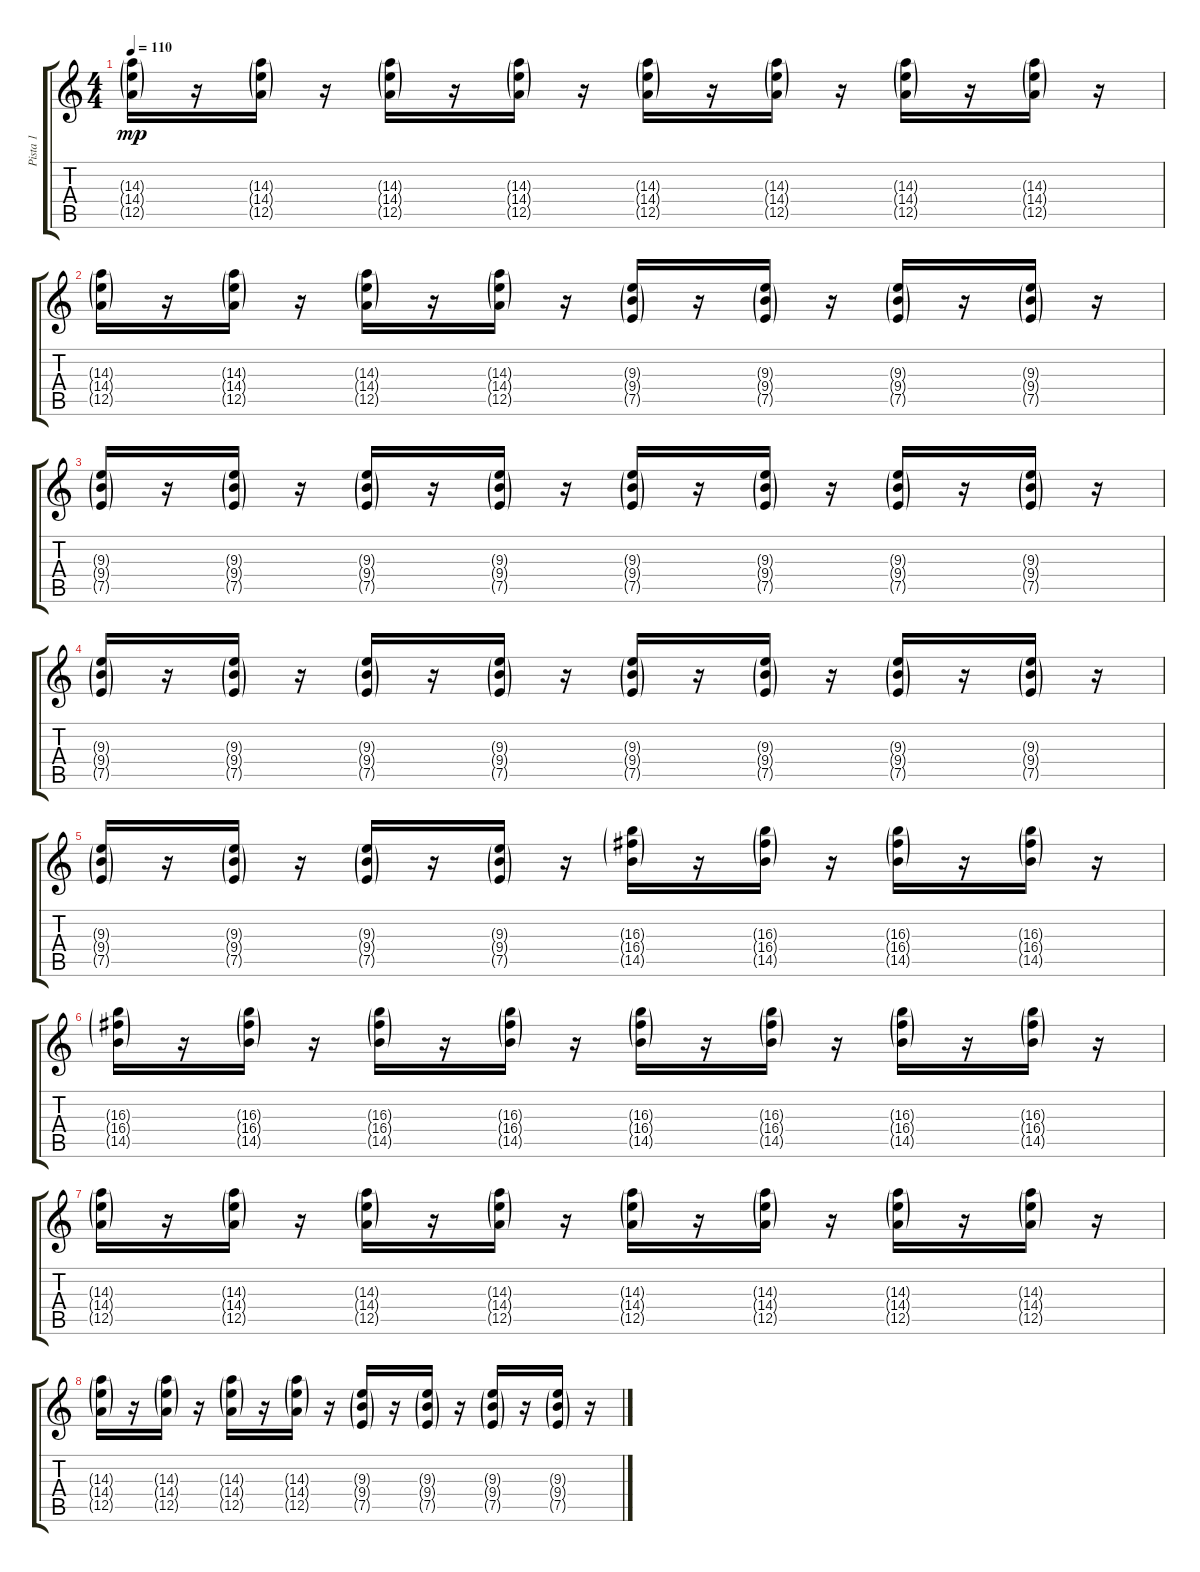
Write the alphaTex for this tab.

\track ("Pista 1" "Pista 1") {instrument overdrivenguitar}
\staff {score tabs}
\tuning (E4 B3 G3 D3 A2 E2) {hide}
\ts (4 4)
\tempo 110
\clef g2
\ks c
(14.3{g} 14.4{g} 12.5{g}).16{dy mp} r.16 (14.3{g} 14.4{g} 12.5{g}).16 r.16 (14.3{g} 14.4{g} 12.5{g}).16 r.16 (14.3{g} 14.4{g} 12.5{g}).16 r.16 (14.3{g} 14.4{g} 12.5{g}).16 r.16 (14.3{g} 14.4{g} 12.5{g}).16 r.16 (14.3{g} 14.4{g} 12.5{g}).16 r.16 (14.3{g} 14.4{g} 12.5{g}).16 r.16 |
(14.3{g} 14.4{g} 12.5{g}).16 r.16 (14.3{g} 14.4{g} 12.5{g}).16 r.16 (14.3{g} 14.4{g} 12.5{g}).16 r.16 (14.3{g} 14.4{g} 12.5{g}).16 r.16 (9.3{g} 9.4{g} 7.5{g}).16 r.16 (9.3{g} 9.4{g} 7.5{g}).16 r.16 (9.3{g} 9.4{g} 7.5{g}).16 r.16 (9.3{g} 9.4{g} 7.5{g}).16 r.16 |
(9.3{g} 9.4{g} 7.5{g}).16 r.16 (9.3{g} 9.4{g} 7.5{g}).16 r.16 (9.3{g} 9.4{g} 7.5{g}).16 r.16 (9.3{g} 9.4{g} 7.5{g}).16 r.16 (9.3{g} 9.4{g} 7.5{g}).16 r.16 (9.3{g} 9.4{g} 7.5{g}).16 r.16 (9.3{g} 9.4{g} 7.5{g}).16 r.16 (9.3{g} 9.4{g} 7.5{g}).16 r.16 |
(9.3{g} 9.4{g} 7.5{g}).16 r.16 (9.3{g} 9.4{g} 7.5{g}).16 r.16 (9.3{g} 9.4{g} 7.5{g}).16 r.16 (9.3{g} 9.4{g} 7.5{g}).16 r.16 (9.3{g} 9.4{g} 7.5{g}).16 r.16 (9.3{g} 9.4{g} 7.5{g}).16 r.16 (9.3{g} 9.4{g} 7.5{g}).16 r.16 (9.3{g} 9.4{g} 7.5{g}).16 r.16 |
(9.3{g} 9.4{g} 7.5{g}).16 r.16 (9.3{g} 9.4{g} 7.5{g}).16 r.16 (9.3{g} 9.4{g} 7.5{g}).16 r.16 (9.3{g} 9.4{g} 7.5{g}).16 r.16 (16.3{g} 16.4{g} 14.5{g}).16 r.16 (16.3{g} 16.4{g} 14.5{g}).16 r.16 (16.3{g} 16.4{g} 14.5{g}).16 r.16 (16.3{g} 16.4{g} 14.5{g}).16 r.16 |
(16.3{g} 16.4{g} 14.5{g}).16 r.16 (16.3{g} 16.4{g} 14.5{g}).16 r.16 (16.3{g} 16.4{g} 14.5{g}).16 r.16 (16.3{g} 16.4{g} 14.5{g}).16 r.16 (16.3{g} 16.4{g} 14.5{g}).16 r.16 (16.3{g} 16.4{g} 14.5{g}).16 r.16 (16.3{g} 16.4{g} 14.5{g}).16 r.16 (16.3{g} 16.4{g} 14.5{g}).16 r.16 |
(14.3{g} 14.4{g} 12.5{g}).16 r.16 (14.3{g} 14.4{g} 12.5{g}).16 r.16 (14.3{g} 14.4{g} 12.5{g}).16 r.16 (14.3{g} 14.4{g} 12.5{g}).16 r.16 (14.3{g} 14.4{g} 12.5{g}).16 r.16 (14.3{g} 14.4{g} 12.5{g}).16 r.16 (14.3{g} 14.4{g} 12.5{g}).16 r.16 (14.3{g} 14.4{g} 12.5{g}).16 r.16 |
(14.3{g} 14.4{g} 12.5{g}).16 r.16 (14.3{g} 14.4{g} 12.5{g}).16 r.16 (14.3{g} 14.4{g} 12.5{g}).16 r.16 (14.3{g} 14.4{g} 12.5{g}).16 r.16 (9.3{g} 9.4{g} 7.5{g}).16 r.16 (9.3{g} 9.4{g} 7.5{g}).16 r.16 (9.3{g} 9.4{g} 7.5{g}).16 r.16 (9.3{g} 9.4{g} 7.5{g}).16 r.16
